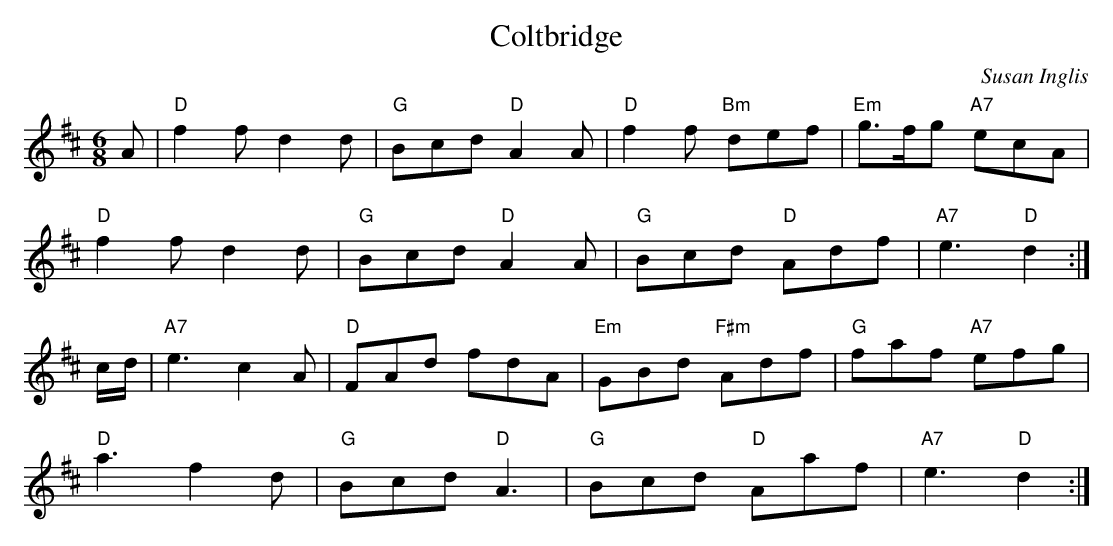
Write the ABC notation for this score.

X:1
T:Coltbridge
C:Susan Inglis
M:6/8
L:1/8
K:D
A |\
"D" f2 f d2 d | "G" Bcd "D" A2A | "D" f2 f "Bm"  def | "Em" g>fg   "A7" ecA  |
"D" f2 f d2 d | "G" Bcd "D" A2A | "G" Bcd  "D"   Adf | "A7" e3     "D"  d2  :|
c/d/ |\
"A7" e3  c2 A | "D" FAd     fdA | "Em" GBd "F#m" Adf |  "G" faf   "A7" efg   |
"D"  a3  f2 d | "G" Bcd "D" A3  | "G" Bcd  "D"   Aaf | "A7" e3     "D"  d2  :|
